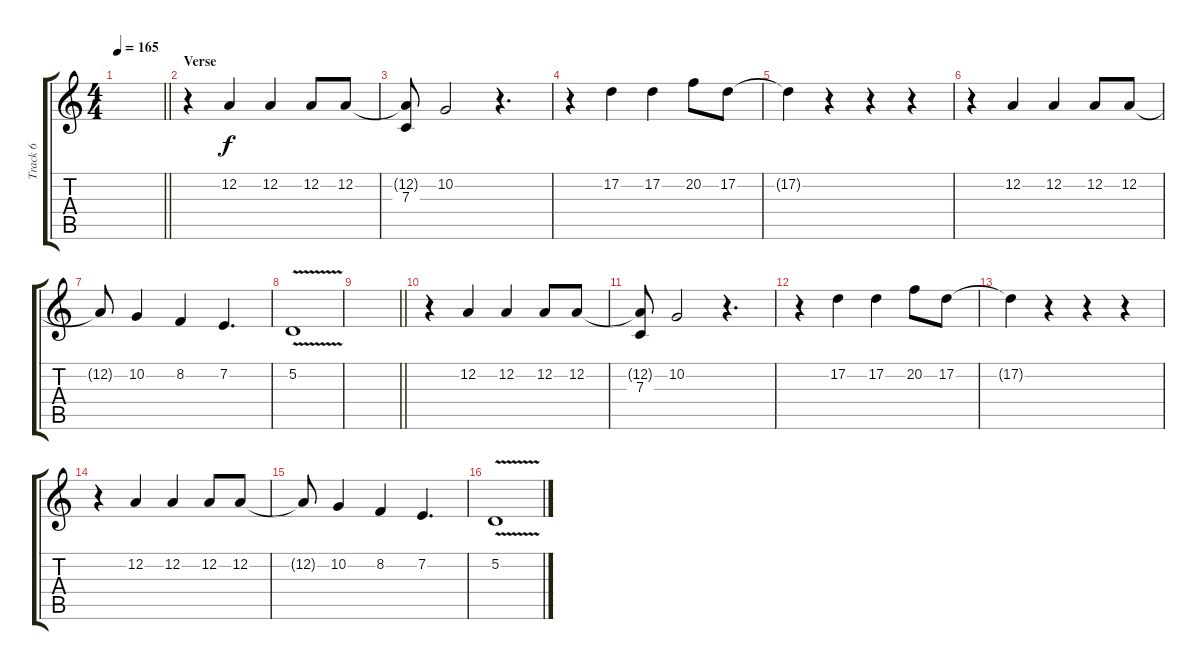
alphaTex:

\track ("Track 6" "Track 6") {instrument lead2sawtooth}
\staff {score tabs}
\tuning (D4 A3 F3 C3 G2 D2) {hide}
\ts (4 4)
\tempo 165
\clef g2
\barLineRight lightlight
\ks c
|
\section ("" "Verse")
r.4 12.2.4 12.2.4 12.2.8 12.2.8 |
(12.2{t} 7.3).8 10.2.2 r.4{d} |
r.4 17.2.4 17.2.4 20.2.8 17.2.8 |
17.2{t}.4 r.4 r.4 r.4 |
r.4 12.2.4 12.2.4 12.2.8 12.2.8 |
12.2{t}.8 10.2.4 8.2.4 7.2.4{d} |
5.2{v}.1 |
\barLineRight lightlight
|
r.4 12.2.4 12.2.4 12.2.8 12.2.8 |
(12.2{t} 7.3).8 10.2.2 r.4{d} |
r.4 17.2.4 17.2.4 20.2.8 17.2.8 |
17.2{t}.4 r.4 r.4 r.4 |
r.4 12.2.4 12.2.4 12.2.8 12.2.8 |
12.2{t}.8 10.2.4 8.2.4 7.2.4{d} |
5.2{v}.1
